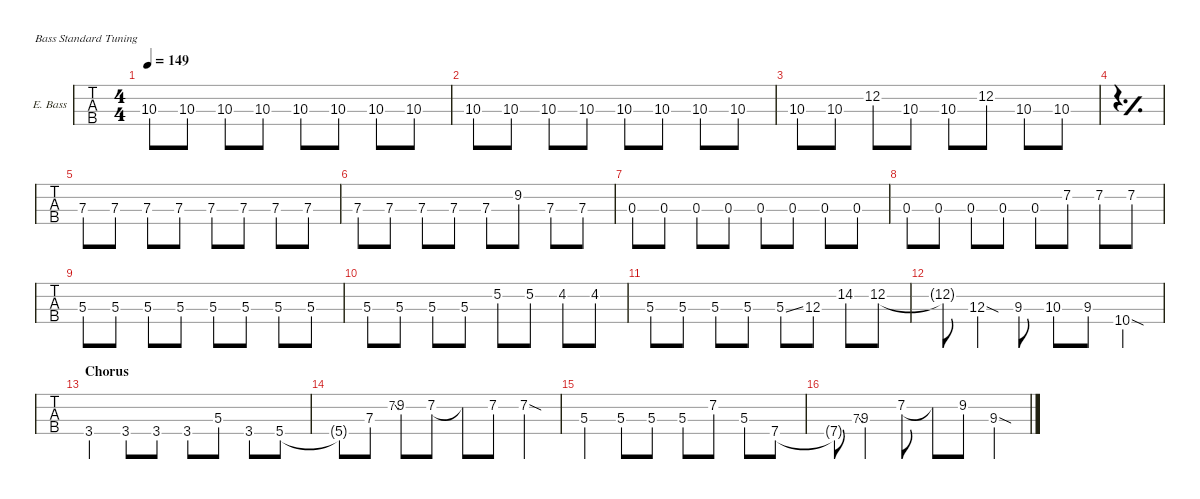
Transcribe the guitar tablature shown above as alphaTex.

\defaultSystemsLayout 4
\hideDynamics
\bracketExtendMode nobrackets
\firstSystemTrackNameOrientation horizontal
\track ("Ele. Bass" "E. Bass") {defaultSystemsLayout 4 instrument electricbassfinger}
\staff {tabs}
\tuning (G2 D2 A1 E1)
\ts (4 4)
\tempo 149
\clef f4
\scale
0.291251
\ks d
10.3{acc forcenatural}.8{dy f beam Down} 10.3{acc forcenatural}.8{beam Down} 10.3{acc forcenatural}.8{beam Down} 10.3{acc forcenatural}.8{beam Down} 10.3{acc forcenatural}.8{beam Down} 10.3{acc forcenatural}.8{beam Down} 10.3{acc forcenatural}.8{beam Down} 10.3{acc forcenatural}.8{beam Down} |
\scale
0.236249 10.3{acc forcenatural}.8{beam Down} 10.3{acc forcenatural}.8{beam Down} 10.3{acc forcenatural}.8{beam Down} 10.3{acc forcenatural}.8{beam Down} 10.3{acc forcenatural}.8{beam Down} 10.3{acc forcenatural}.8{beam Down} 10.3{acc forcenatural}.8{beam Down} 10.3{acc forcenatural}.8{beam Down} |
\scale
0.23625 10.3{acc forcenatural}.8{beam Down} 10.3{acc forcenatural}.8{beam Down} 12.2{acc forcenatural}.8{beam Down} 10.3{acc forcenatural}.8{beam Down} 10.3{acc forcenatural}.8{beam Down} 12.2{acc forcenatural}.8{beam Down} 10.3{acc forcenatural}.8{beam Down} 10.3{acc forcenatural}.8{beam Down} |
\simile simple
\scale
0.23625 |
\simile none
\scale
0.291252 7.3{acc forcenatural}.8{beam Down} 7.3{acc forcenatural}.8{beam Down} 7.3{acc forcenatural}.8{beam Down} 7.3{acc forcenatural}.8{beam Down} 7.3{acc forcenatural}.8{beam Down} 7.3{acc forcenatural}.8{beam Down} 7.3{acc forcenatural}.8{beam Down} 7.3{acc forcenatural}.8{beam Down} |
\scale
0.236249 7.3{acc forcenatural}.8{beam Down} 7.3{acc forcenatural}.8{beam Down} 7.3{acc forcenatural}.8{beam Down} 7.3{acc forcenatural}.8{beam Down} 7.3{acc forcenatural}.8{beam Down} 9.2{acc forcenatural}.8{beam Down} 7.3{acc forcenatural}.8{beam Down} 7.3{acc forcenatural}.8{beam Down} |
\scale
0.236249 0.3{acc forcenatural}.8{beam Up} 0.3{acc forcenatural}.8{beam Up} 0.3{acc forcenatural}.8{beam Up} 0.3{acc forcenatural}.8{beam Up} 0.3{acc forcenatural}.8{beam Up} 0.3{acc forcenatural}.8{beam Up} 0.3{acc forcenatural}.8{beam Up} 0.3{acc forcenatural}.8{beam Up} |
\scale
0.236251 0.3{acc forcenatural}.8{beam Up} 0.3{acc forcenatural}.8{beam Up} 0.3{acc forcenatural}.8{beam Up} 0.3{acc forcenatural}.8{beam Up} 0.3{acc forcenatural}.8{beam Down} 7.2{acc forcenatural}.8{beam Down} 7.2{acc forcenatural}.8{beam Down} 7.2{acc forcenatural}.8{beam Down} |
\scale
0.291251 5.3{acc forcenatural}.8{beam Up} 5.3{acc forcenatural}.8{beam Up} 5.3{acc forcenatural}.8{beam Up} 5.3{acc forcenatural}.8{beam Up} 5.3{acc forcenatural}.8{beam Up} 5.3{acc forcenatural}.8{beam Up} 5.3{acc forcenatural}.8{beam Up} 5.3{acc forcenatural}.8{beam Up} |
\scale
0.236249 5.3{acc forcenatural}.8{beam Up} 5.3{acc forcenatural}.8{beam Up} 5.3{acc forcenatural}.8{beam Up} 5.3{acc forcenatural}.8{beam Up} 5.2{acc forcenatural}.8{beam Down} 5.2{acc forcenatural}.8{beam Down} 4.2{acc #}.8{beam Down} 4.2{acc #}.8{beam Down} |
\scale
0.23625 5.3{acc forcenatural}.8{beam Up} 5.3{acc forcenatural}.8{beam Up} 5.3{acc forcenatural}.8{beam Up} 5.3{acc forcenatural}.8{beam Up} 5.3{ss acc forcenatural}.8{beam Down} 12.3{acc forcenatural}.8{beam Down} 14.2{acc forcenatural}.8{beam Down} 12.2{acc forcenatural}.8{beam Down} |
\scale
0.23625 12.2{t acc forcenatural}.8{beam Down} 12.3{sod acc forcenatural}.4{beam Down} 9.3{acc #}.8{beam Down} 10.3{acc forcenatural}.8{beam Down} 9.3{acc #}.8{beam Down} 10.4{sod acc forcenatural}.4{beam Down} |
\section ("" "Chorus")
\scale
0.29125 3.4{acc forcenatural}.4{beam Up} 3.4{acc forcenatural}.8{beam Up} 3.4{acc forcenatural}.8{beam Up} 3.4{acc forcenatural}.8{beam Up} 5.3{acc forcenatural}.8{beam Up} 3.4{acc forcenatural}.8{beam Up} 5.4{acc forcenatural}.8{beam Up} |
\scale
0.23625 5.4{t acc forcenatural}.8{beam Down} 7.3{acc forcenatural}.8{beam Down} 7.2{ss acc forcenatural}.8{gr beam Up} 9.2{acc forcenatural}.8{beam Down} 7.2{acc forcenatural}.8{beam Down} 7.2{t acc forcenatural}.8{beam Down} 7.2{acc forcenatural}.8{beam Down} 7.2{sod acc forcenatural}.4{beam Down} |
\scale
0.23625 5.3{acc forcenatural}.4{beam Down} 5.3{acc forcenatural}.8{beam Up} 5.3{acc forcenatural}.8{beam Up} 5.3{acc forcenatural}.8{beam Down} 7.2{acc forcenatural}.8{beam Down} 5.3{acc forcenatural}.8{beam Down} 7.4{acc forcenatural}.8{beam Down} |
\scale
0.23625 7.4{t acc forcenatural}.8{beam Up} 7.3{ss acc forcenatural}.8{gr beam Up} 9.3{acc #}.4{beam Down} 7.2{acc forcenatural}.8{beam Down} 7.2{t acc forcenatural}.8{beam Down} 9.2{acc forcenatural}.8{beam Down} 9.3{sod acc #}.4{beam Down}
